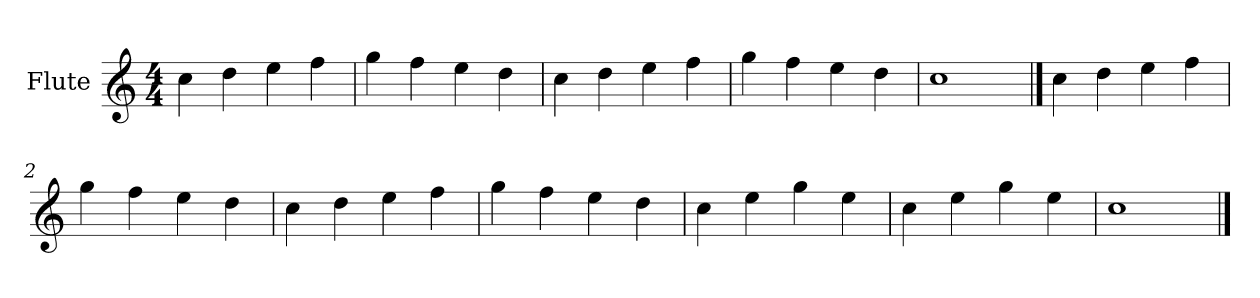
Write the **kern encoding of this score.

**kern
*part1
*staff1
*I"Flute
*I'Fl.
*clefG2
*k[]
*C:
*M4/4
=1
4cc\
4dd\
4ee\
4ff\
=2
4gg\
4ff\
4ee\
4dd\
=3
4cc\
4dd\
4ee\
4ff\
=4
4gg\
4ff\
4ee\
4dd\
=5
1cc
==1
4cc\
4dd\
4ee\
4ff\
!!LO:LB:g=z
=2
4gg\
4ff\
4ee\
4dd\
=3
4cc\
4dd\
4ee\
4ff\
=4
4gg\
4ff\
4ee\
4dd\
=5
4cc\
4ee\
4gg\
4ee\
=6
4cc\
4ee\
4gg\
4ee\
=7
1cc
==
*-
